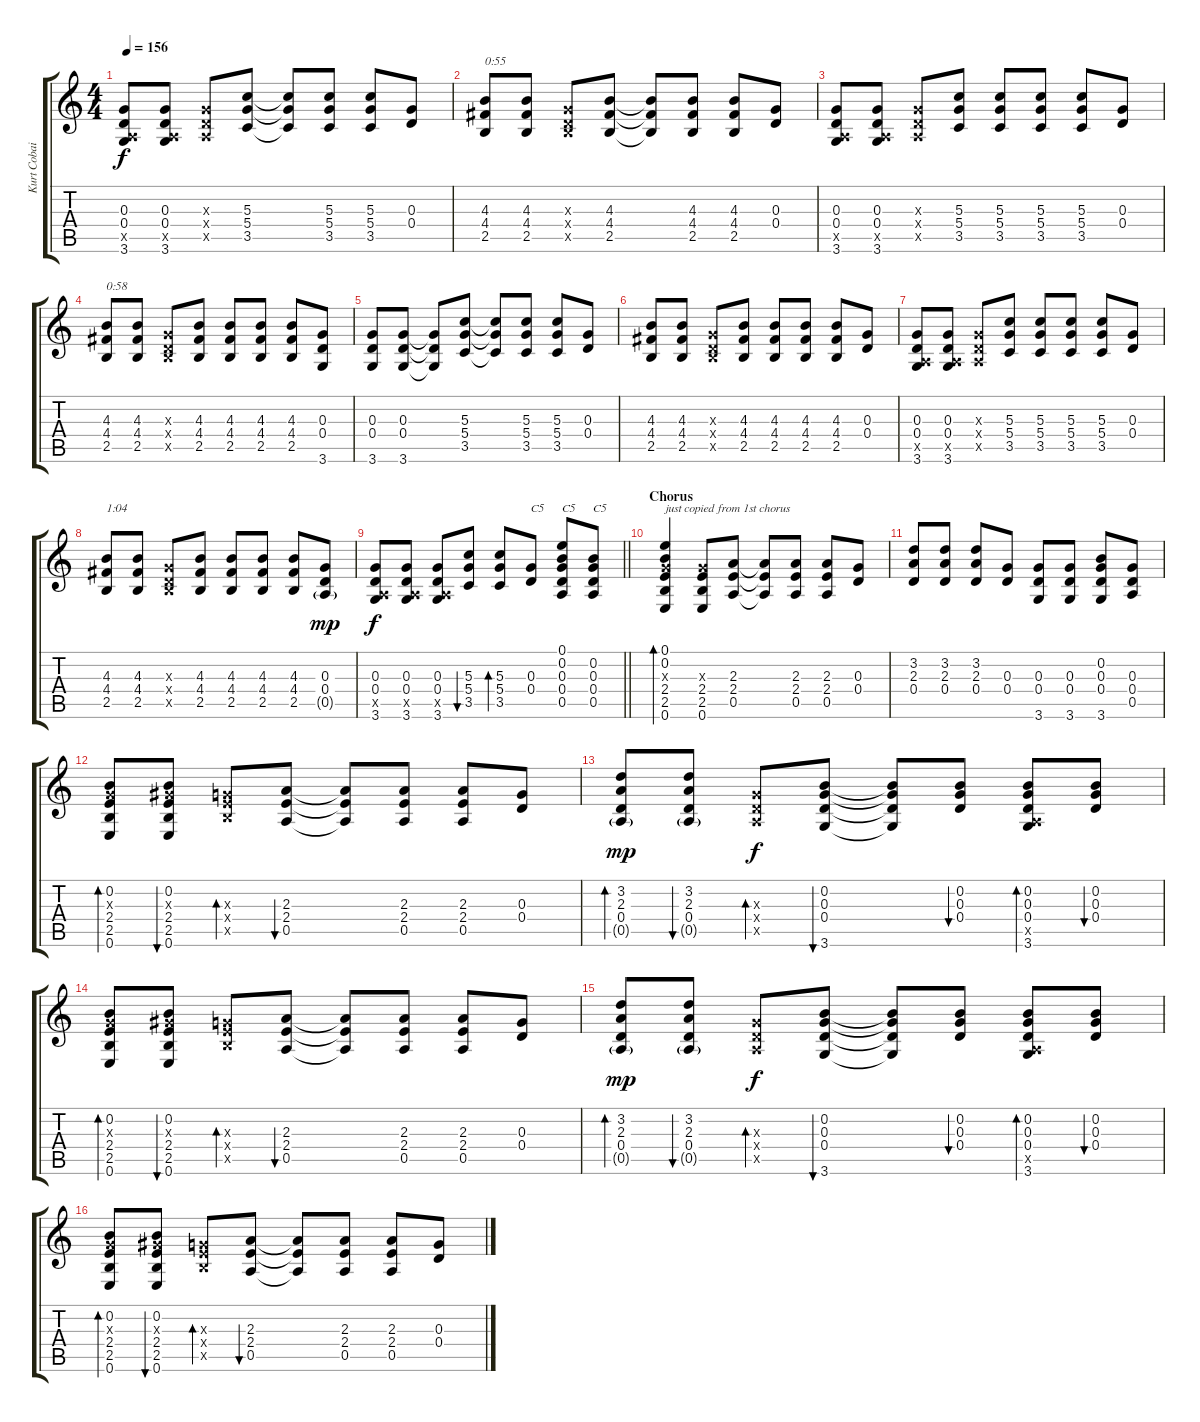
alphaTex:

\track ("Kurt Cobain - Guitar" "Kurt Cobai") {instrument electricguitarclean}
\staff {score tabs}
\tuning (E4 B3 G3 D3 A2 E2) {hide}
\ts (4 4)
\tempo 156
\clef g2
\ks c
(0.3 0.4 0.5{x} 3.6).8{dy f} (0.3 0.4 0.5{x} 3.6).8 (0.3{x} 0.4{x} 0.5{x}).8 (5.3 5.4 3.5).8 (5.3{t} 5.4{t} 3.5{t}).8 (5.3 5.4 3.5).8 (5.3 5.4 3.5).8 (0.3 0.4).8 |
(4.3 4.4 2.5).8{txt "0:55"} (4.3 4.4 2.5).8 (0.3{x} 0.4{x} 2.5{x}).8 (4.3 4.4 2.5).8 (4.3{t} 4.4{t} 2.5{t}).8 (4.3 4.4 2.5).8 (4.3 4.4 2.5).8 (0.3 0.4).8 |
(0.3 0.4 0.5{x} 3.6).8 (0.3 0.4 0.5{x} 3.6).8 (0.3{x} 0.4{x} 0.5{x}).8 (5.3 5.4 3.5).8 (5.3 5.4 3.5).8 (5.3 5.4 3.5).8 (5.3 5.4 3.5).8 (0.3 0.4).8 |
(4.3 4.4 2.5).8{txt "0:58"} (4.3 4.4 2.5).8 (0.3{x} 0.4{x} 2.5{x}).8 (4.3 4.4 2.5).8 (4.3 4.4 2.5).8 (4.3 4.4 2.5).8 (4.3 4.4 2.5).8 (0.3 0.4 3.6).8 |
(0.3 0.4 3.6).8 (0.3 0.4 3.6).8 (0.3{t} 0.4{t} 3.6{t}).8 (5.3 5.4 3.5).8 (5.3{t} 5.4{t} 3.5{t}).8 (5.3 5.4 3.5).8 (5.3 5.4 3.5).8 (0.3 0.4).8 |
(4.3 4.4 2.5).8 (4.3 4.4 2.5).8 (0.3{x} 0.4{x} 2.5{x}).8 (4.3 4.4 2.5).8 (4.3 4.4 2.5).8 (4.3 4.4 2.5).8 (4.3 4.4 2.5).8 (0.3 0.4).8 |
(0.3 0.4 0.5{x} 3.6).8 (0.3 0.4 0.5{x} 3.6).8 (0.3{x} 0.4{x} 0.5{x}).8 (5.3 5.4 3.5).8 (5.3 5.4 3.5).8 (5.3 5.4 3.5).8 (5.3 5.4 3.5).8 (0.3 0.4).8 |
(4.3 4.4 2.5).8{txt "1:04"} (4.3 4.4 2.5).8 (0.3{x} 0.4{x} 2.5{x}).8 (4.3 4.4 2.5).8 (4.3 4.4 2.5).8 (4.3 4.4 2.5).8 (4.3 4.4 2.5).8 (0.3 0.4 0.5{g}).8{dy mp} |
\barLineRight lightlight
(0.3 0.4 0.5{x} 3.6).8{dy f} (0.3 0.4 0.5{x} 3.6).8 (0.3 0.4 0.5{x} 3.6).8 (5.3 5.4 3.5).8{bu 60} (5.3 5.4 3.5).8{bd 60} (0.3 0.4).8{txt "C5"} (0.1 0.2 0.3 0.4 0.5).8{txt "C5"} (0.2 0.3 0.4 0.5).8{txt "C5"} |
\section ("" "Chorus")
(0.1 0.2 0.3{x} 2.4 2.5 0.6).4{bd 60 txt "just copied from 1st chorus"} (0.3{x} 2.4 2.5 0.6).8 (2.3 2.4 0.5).8 (2.3{t} 2.4{t} 0.5{t}).8 (2.3 2.4 0.5).8 (2.3 2.4 0.5).8 (0.3 0.4).8 |
(3.2 2.3 0.4).8 (3.2 2.3 0.4).8 (3.2 2.3 0.4).8 (0.3 0.4).8 (0.3 0.4 3.6).8 (0.3 0.4 3.6).8 (0.2 0.3 0.4 3.6).8 (0.3 0.4 0.5).8 |
(0.2 0.3{x} 2.4 2.5 0.6).8{bd 60} (0.2 1.3{x} 2.4 2.5 0.6).8{bu 60} (0.3{x} 2.4{x} 2.5{x}).8{bd 60} (2.3 2.4 0.5).8{bu 60} (2.3{t} 2.4{t} 0.5{t}).8 (2.3 2.4 0.5).8 (2.3 2.4 0.5).8 (0.3 0.4).8 |
(3.2 2.3 0.4 0.5{g}).8{bd 60 dy mp} (3.2 2.3 0.4 0.5{g}).8{bu 60} (0.3{x} 0.4{x} 0.5{x}).8{bd 60 dy f} (0.2 0.3 0.4 3.6).8{bu 60} (0.2{t} 0.3{t} 0.4{t} 3.6{t}).8 (0.2 0.3 0.4).8{bu 60} (0.2 0.3 0.4 0.5{x} 3.6).8{bd 60} (0.2 0.3 0.4).8{bu 60} |
(0.2 0.3{x} 2.4 2.5 0.6).8{bd 60} (0.2 1.3{x} 2.4 2.5 0.6).8{bu 60} (0.3{x} 2.4{x} 2.5{x}).8{bd 60} (2.3 2.4 0.5).8{bu 60} (2.3{t} 2.4{t} 0.5{t}).8 (2.3 2.4 0.5).8 (2.3 2.4 0.5).8 (0.3 0.4).8 |
(3.2 2.3 0.4 0.5{g}).8{bd 60 dy mp} (3.2 2.3 0.4 0.5{g}).8{bu 60} (0.3{x} 0.4{x} 0.5{x}).8{bd 60 dy f} (0.2 0.3 0.4 3.6).8{bu 60} (0.2{t} 0.3{t} 0.4{t} 3.6{t}).8 (0.2 0.3 0.4).8{bu 60} (0.2 0.3 0.4 0.5{x} 3.6).8{bd 60} (0.2 0.3 0.4).8{bu 60} |
(0.2 0.3{x} 2.4 2.5 0.6).8{bd 60} (0.2 1.3{x} 2.4 2.5 0.6).8{bu 60} (0.3{x} 2.4{x} 2.5{x}).8{bd 60} (2.3 2.4 0.5).8{bu 60} (2.3{t} 2.4{t} 0.5{t}).8 (2.3 2.4 0.5).8 (2.3 2.4 0.5).8 (0.3 0.4).8
